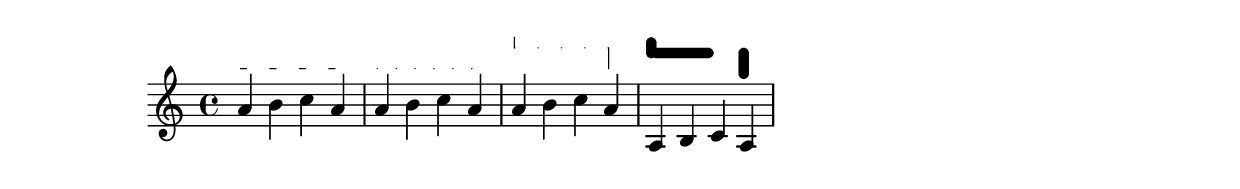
%%  Do not edit this file; it is auto-generated from LSR!
\version "2.11.35"

\header { texidoc = "
The \\startTextSpan and \\stopTextSpan commands give you the ability to
create text spanners as easily as pedals indications or octavations.
Override some properties of the TextSpanner object to modify its
output.
" }

\relative c''{
    \override TextSpanner  #'edge-text = #'("bla" . "blu")
    a \startTextSpan
    b c 
    a \stopTextSpan

    \override TextSpanner  #'dash-period = #2
    \override TextSpanner  #'dash-fraction = #0.0
    a \startTextSpan
    b c 
    a \stopTextSpan

    \revert TextSpanner #'style
    \override TextSpanner  #'style = #'dashed-line \override TextSpanner #'bound-details #'left #'text = \markup { \draw-line #'(0 . 1) }
 \override TextSpanner #'bound-details #'right #'text = \markup { \draw-line #'(0 . -2) }

    a \startTextSpan
    b c 
    a \stopTextSpan


    \set Staff.middleCPosition = #-13

    \override TextSpanner  #'dash-period = #10
    \override TextSpanner  #'dash-fraction = #.5
    \override TextSpanner  #'thickness = #10
    a \startTextSpan
    b c 
    a \stopTextSpan
    \set Staff.middleCPosition = #-6	
}

